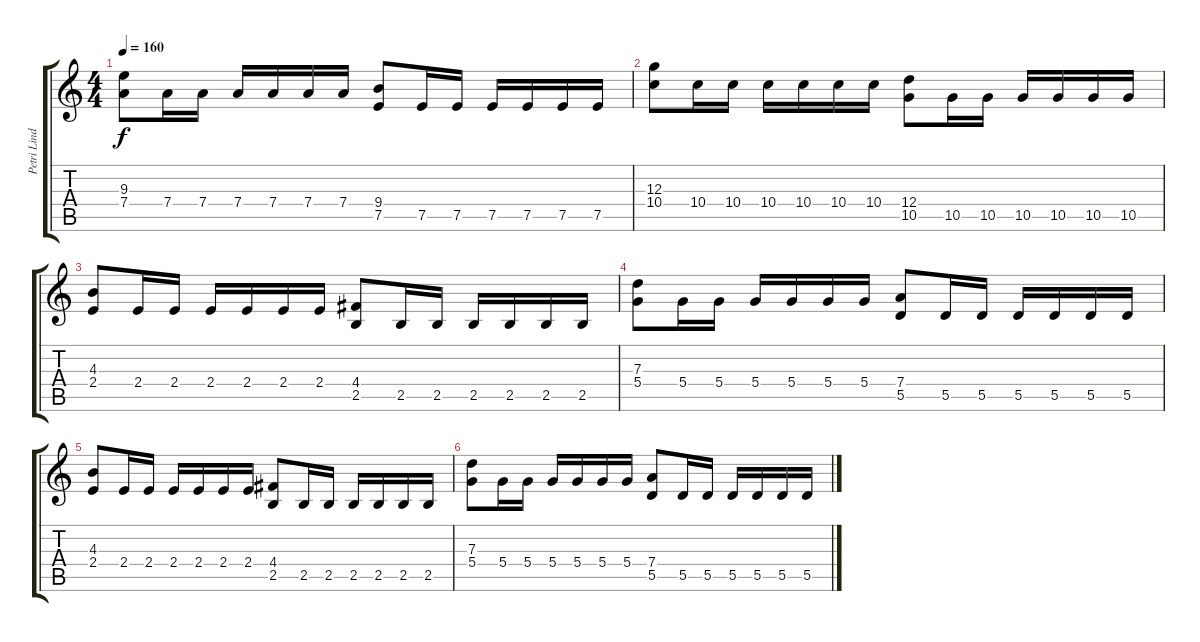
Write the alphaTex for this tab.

\track ("Petri Lindroos" "Petri Lind") {instrument distortionguitar}
\staff {score tabs}
\tuning (E4 B3 G3 D3 A2 E2) {hide}
\ts (4 4)
\tempo 160
\clef g2
\ks c
(9.3 7.4).8{dy f} 7.4.16 7.4.16 7.4.16 7.4.16 7.4.16 7.4.16 (9.4 7.5).8 7.5.16 7.5.16 7.5.16 7.5.16 7.5.16 7.5.16 |
(12.3 10.4).8 10.4.16 10.4.16 10.4.16 10.4.16 10.4.16 10.4.16 (12.4 10.5).8 10.5.16 10.5.16 10.5.16 10.5.16 10.5.16 10.5.16 |
(4.3 2.4).8 2.4.16 2.4.16 2.4.16 2.4.16 2.4.16 2.4.16 (4.4 2.5).8 2.5.16 2.5.16 2.5.16 2.5.16 2.5.16 2.5.16 |
(7.3 5.4).8 5.4.16 5.4.16 5.4.16 5.4.16 5.4.16 5.4.16 (7.4 5.5).8 5.5.16 5.5.16 5.5.16 5.5.16 5.5.16 5.5.16 |
(4.3 2.4).8 2.4.16 2.4.16 2.4.16 2.4.16 2.4.16 2.4.16 (4.4 2.5).8 2.5.16 2.5.16 2.5.16 2.5.16 2.5.16 2.5.16 |
(7.3 5.4).8 5.4.16 5.4.16 5.4.16 5.4.16 5.4.16 5.4.16 (7.4 5.5).8 5.5.16 5.5.16 5.5.16 5.5.16 5.5.16 5.5.16
